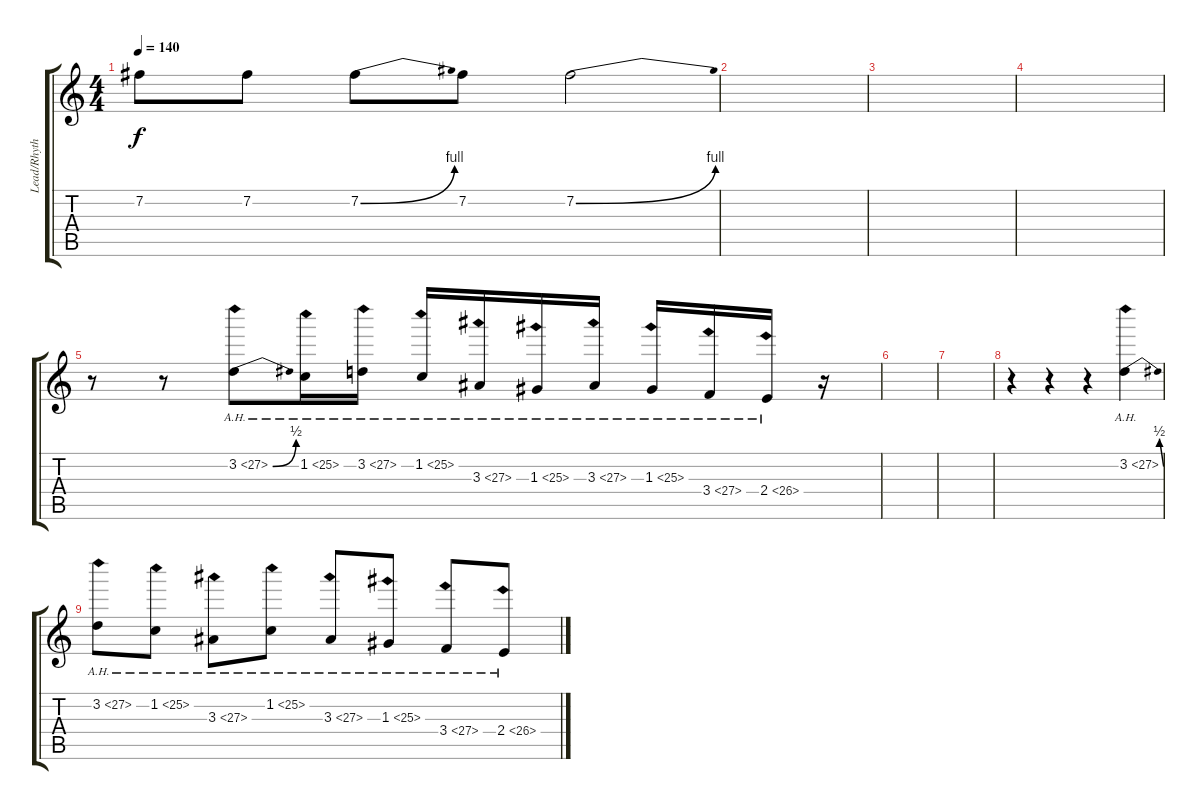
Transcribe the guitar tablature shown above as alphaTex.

\track ("Lead/Rhythm" "Lead/Rhyth") {instrument distortionguitar}
\staff {score tabs}
\tuning (E4 B3 G3 D3 A2 E2) {hide}
\ts (4 4)
\tempo 140
\clef g2
\ks c
7.2{t}.8{dy f} 7.2.8 7.2{be (bend 0 0 60 4)}.8 7.2.8 7.2{be (bend 0 0 60 4)}.2 |
|
|
|
r.8 r.8 3.2{be (bend 0 0 60 2) ah 24}.8 1.2{ah 24}.16 3.2{ah 24}.16 1.2{ah 24}.16 3.3{ah 24}.16 1.3{ah 24}.16 3.3{ah 24}.16 1.3{ah 24}.16 3.4{ah 24}.16 2.4{ah 24}.16 r.16 |
|
|
r.4 r.4 r.4 3.2{be (bend 0 0 60 2) ah 24}.4 |
3.2{ah 24}.8 1.2{ah 24}.8 3.3{ah 24}.8 1.2{ah 24}.8 3.3{ah 24}.8 1.3{ah 24}.8 3.4{ah 24}.8 2.4{ah 24}.8
